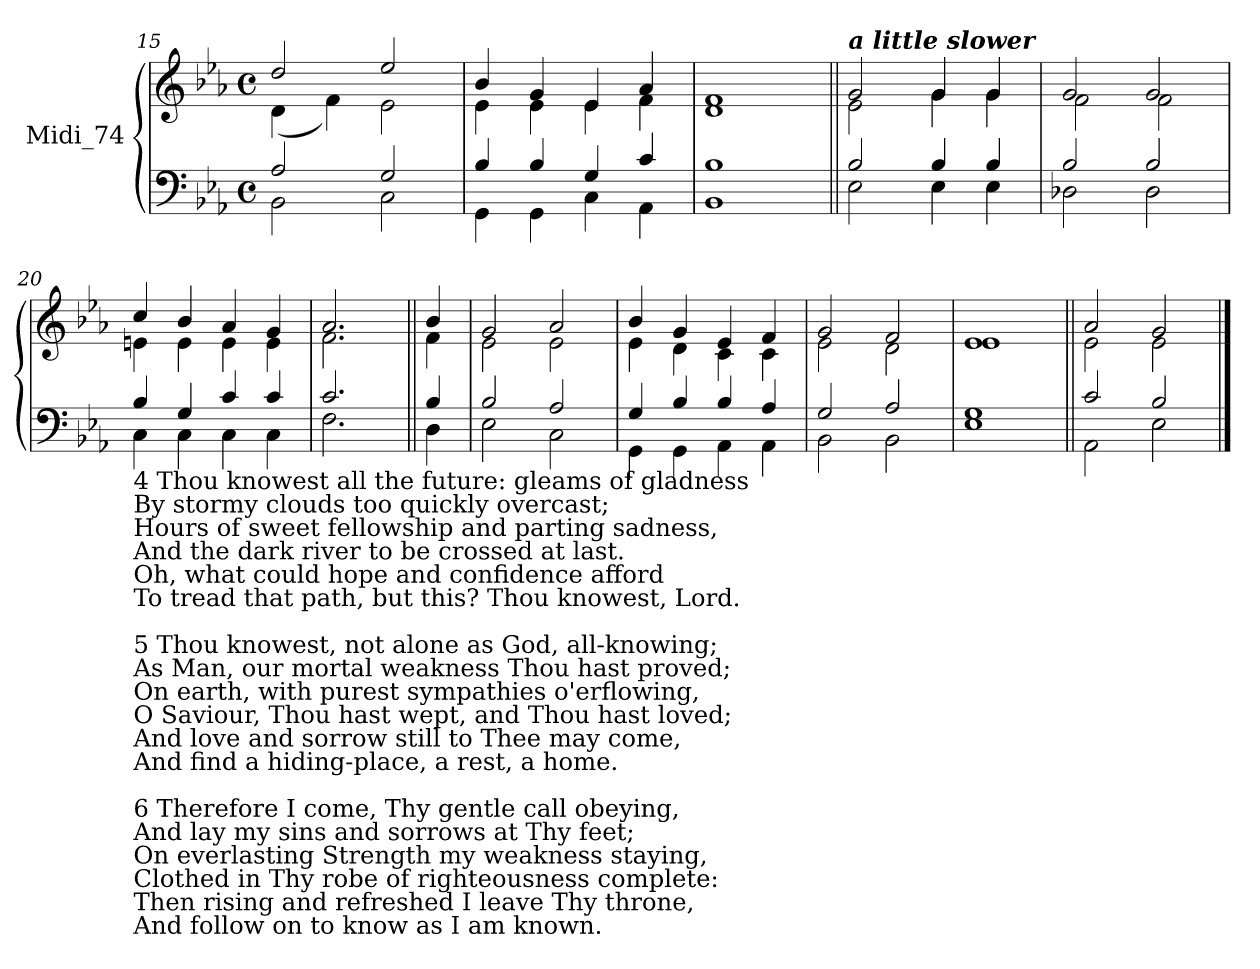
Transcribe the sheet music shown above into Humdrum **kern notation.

**kern	**kern
*part2	*part1
*staff2	*staff1
*I"Midi_74	*I"Midi_74
*clefF4	*clefG2
*k[b-e-a-]	*k[b-e-a-]
*E-:	*E-:
*M4/4	*M4/4
*met(c)	*met(c)
=15	=15
*^	*^
2A-/	2BB-\	2dd/	(<4d\
.	.	.	4f\)
2G/	2C\	2ee-/	2e-\
=16	=16	=16	=16
4B-/	4GG\	4b-/	4e-\
4B-/	4GG\	4g/	4e-\
4G/	4C\	4e-/	4e-\
4c/	4AA-\	4a-/	4f\
=17	=17	=17	=17
1B-/	1BB-\	1f/	1d\
=18||	=18||	=18||	=18||
!	!	!LO:TX:a:Bi:t=a little slower	!
2B-/	2E-\	2g/	2e-\
4B-/	4E-\	4g/	4g\
4B-/	4E-\	4g/	4g\
=19	=19	=19	=19
2B-/	2D-X\	2g/	2f\
2B-/	2D-\	2g/	2f\
=20	=20	=20	=20
!LO:TX:b:t=4 Thou knowest all the future&colon; gleams of gladness\nBy stormy clouds too quickly overcast;\nHours of sweet fellowship and parting sadness,\nAnd the dark river to be crossed at last.\nOh, what could hope and confidence afford\nTo tread that path, but this? Thou knowest, Lord.\n\n5 Thou knowest, not alone as God, all-knowing;\nAs Man, our mortal weakness Thou hast proved;\nOn earth, with purest sympathies o'erflowing,\nO Saviour, Thou hast wept, and Thou hast loved;\nAnd love and sorrow still to Thee may come,\nAnd find a hiding-place, a rest, a home.\n\n6 Therefore I come, Thy gentle call obeying,\nAnd lay my sins and sorrows at Thy feet;\nOn everlasting Strength my weakness staying,\nClothed in Thy robe of righteousness complete&colon;\nThen rising and refreshed I leave Thy throne,\nAnd follow on to know as I am known.	!	!	!
4B-/	4C\	4cc/	4en\
4G/	4C\	4b-/	4e\
4c/	4C\	4a-/	4e\
4c/	4C\	4g/	4e\
=21	=21	=21	=21
2.c/	2.F\	2.a-/	2.f\
=22||	=22||	=22||	=22||
4B-/	4D\	4b-/	4f\
=23	=23	=23	=23
2B-/	2E-\	2g/	2e-\
2A-/	2C\	2a-/	2e-\
=24	=24	=24	=24
4G/	4GG\	4b-/	4e-\
4B-/	4GG\	4g/	4d\
4B-/	4AA-\	4e-/	4c\
4A-/	4AA-\	4f/	4c\
=25	=25	=25	=25
2G/	2BB-\	2g/	2e-\
2A-/	2BB-\	2f/	2d\
=26	=26	=26	=26
1G/	1E-\	1e-/	1e-\
=27||	=27||	=27||	=27||
2c/	2AA-\	2a-/	2e-\
2B-/	2E-\	2g/	2e-\
*v	*v	*	*
*	*v	*v
==	==
*-	*-
